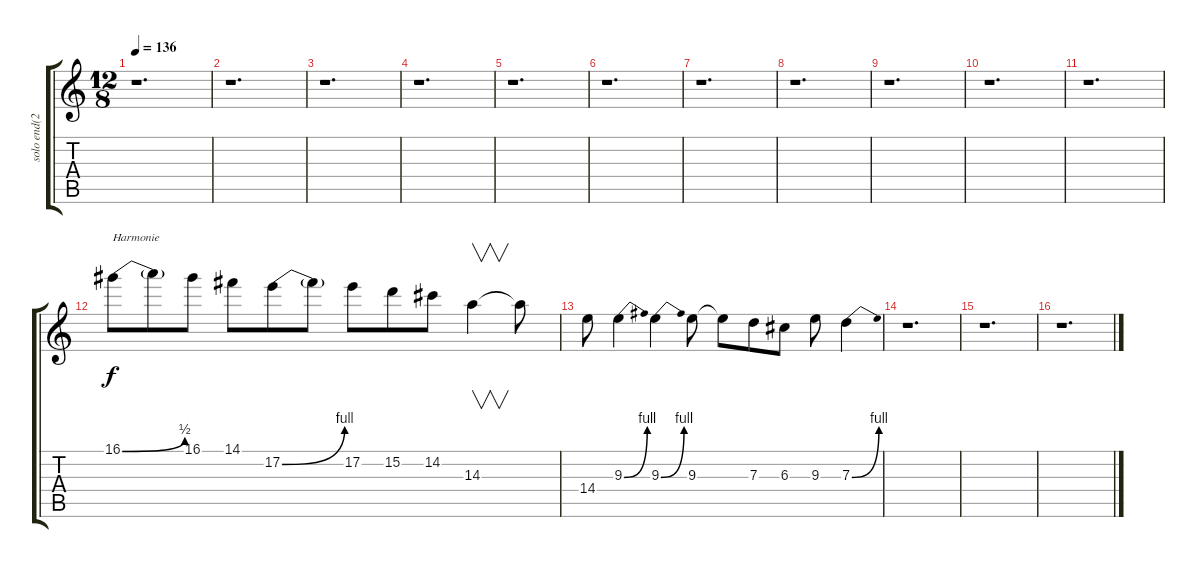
\track ("solo end(2 guitars)" "solo end(2") {instrument overdrivenguitar}
\staff {score tabs}
\tuning (E4 B3 G3 D3 A2 E2) {hide}
\ts (12 8)
\tempo 136
\clef g2
\ks c
r.1{d dy f} |
r.1{d} |
r.1{d} |
r.1{d} |
r.1{d} |
r.1{d} |
r.1{d} |
r.1{d} |
r.1{d} |
r.1{d} |
r.1{d} |
16.1{be (bend 0 0 60 2)}.8{txt "Harmonie"} 16.1{t}.8 16.1.8 14.1.8 17.2{be (bend 0 0 60 4)}.8 17.2{t}.8 17.2.8 15.2.8 14.2.8 14.3.4{v} 14.3{t}.8 |
14.4.8 9.3{be (bend 0 0 60 4)}.4 9.3{be (bend 0 0 60 4)}.4 9.3.8 9.3{t}.8 7.3.8 6.3.8 9.3.8 7.3{be (bend 0 0 60 4)}.4 |
r.1{d} |
r.1{d} |
r.1{d}
